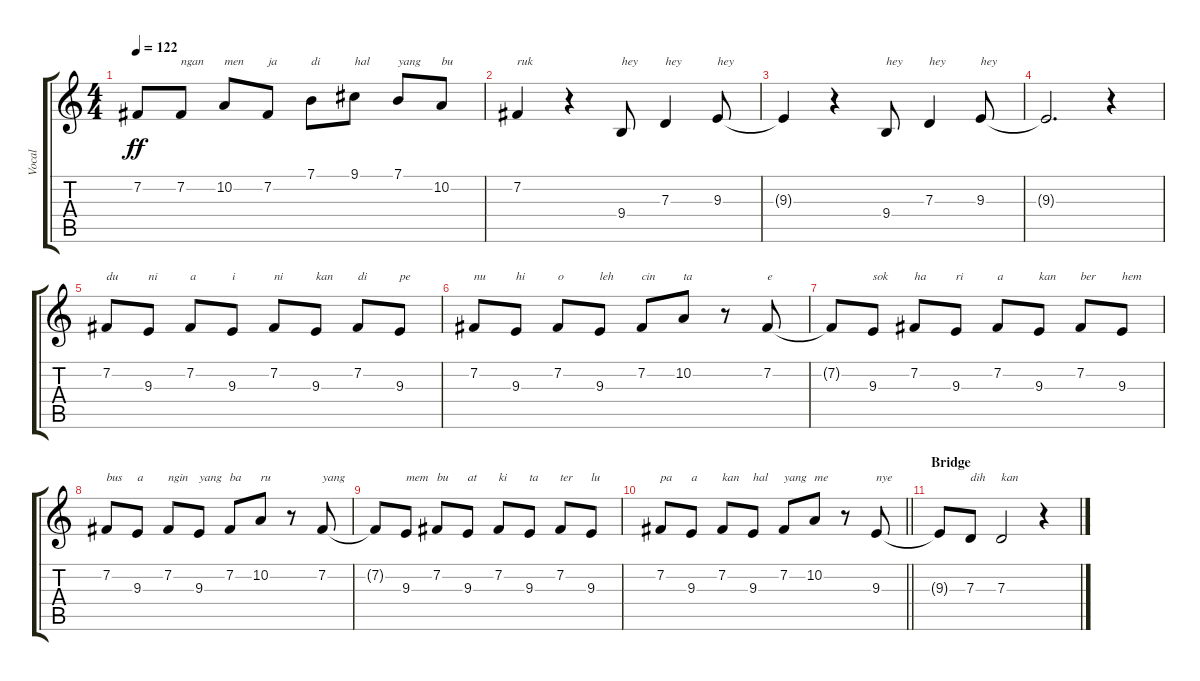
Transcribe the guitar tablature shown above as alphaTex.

\track ("Vocal" "Vocal") {instrument lead2sawtooth}
\staff {score tabs}
\tuning (E4 B3 G3 D3 A2 E2) {hide}
\ts (4 4)
\tempo 122
\clef g2
\ks c
7.2{t}.8{dy ff} 7.2.8{txt "ngan"} 10.2.8{txt "men"} 7.2.8{txt "ja"} 7.1.8{txt "di"} 9.1.8{txt "hal"} 7.1.8{txt "yang"} 10.2.8{txt "bu"} |
7.2.4{txt "ruk"} r.4 9.4.8{txt "hey"} 7.3.4{txt "hey"} 9.3.8{txt "hey"} |
9.3{t}.4 r.4 9.4.8{txt "hey"} 7.3.4{txt "hey"} 9.3.8{txt "hey"} |
9.3{t}.2{d} r.4 |
7.2.8{txt "du"} 9.3.8{txt "ni"} 7.2.8{txt "a"} 9.3.8{txt "i"} 7.2.8{txt "ni"} 9.3.8{txt "kan"} 7.2.8{txt "di"} 9.3.8{txt "pe"} |
7.2.8{txt "nu"} 9.3.8{txt "hi"} 7.2.8{txt "o"} 9.3.8{txt "leh"} 7.2.8{txt "cin"} 10.2.8{txt "ta"} r.8 7.2.8{txt "e"} |
7.2{t}.8 9.3.8{txt "sok"} 7.2.8{txt "ha"} 9.3.8{txt "ri"} 7.2.8{txt "a"} 9.3.8{txt "kan"} 7.2.8{txt "ber"} 9.3.8{txt "hem"} |
7.2.8{txt "bus"} 9.3.8{txt "a"} 7.2.8{txt "ngin"} 9.3.8{txt "yang"} 7.2.8{txt "ba"} 10.2.8{txt "ru"} r.8 7.2.8{txt "yang"} |
7.2{t}.8 9.3.8{txt "mem"} 7.2.8{txt "bu"} 9.3.8{txt "at"} 7.2.8{txt "ki"} 9.3.8{txt "ta"} 7.2.8{txt "ter"} 9.3.8{txt "lu"} |
\barLineRight lightlight
7.2.8{txt "pa"} 9.3.8{txt "a"} 7.2.8{txt "kan"} 9.3.8{txt "hal"} 7.2.8{txt "yang"} 10.2.8{txt "me"} r.8 9.3.8{txt "nye"} |
\section ("" "Bridge")
9.3{t}.8 7.3.8{txt "dih"} 7.3.2{txt "kan"} r.4
